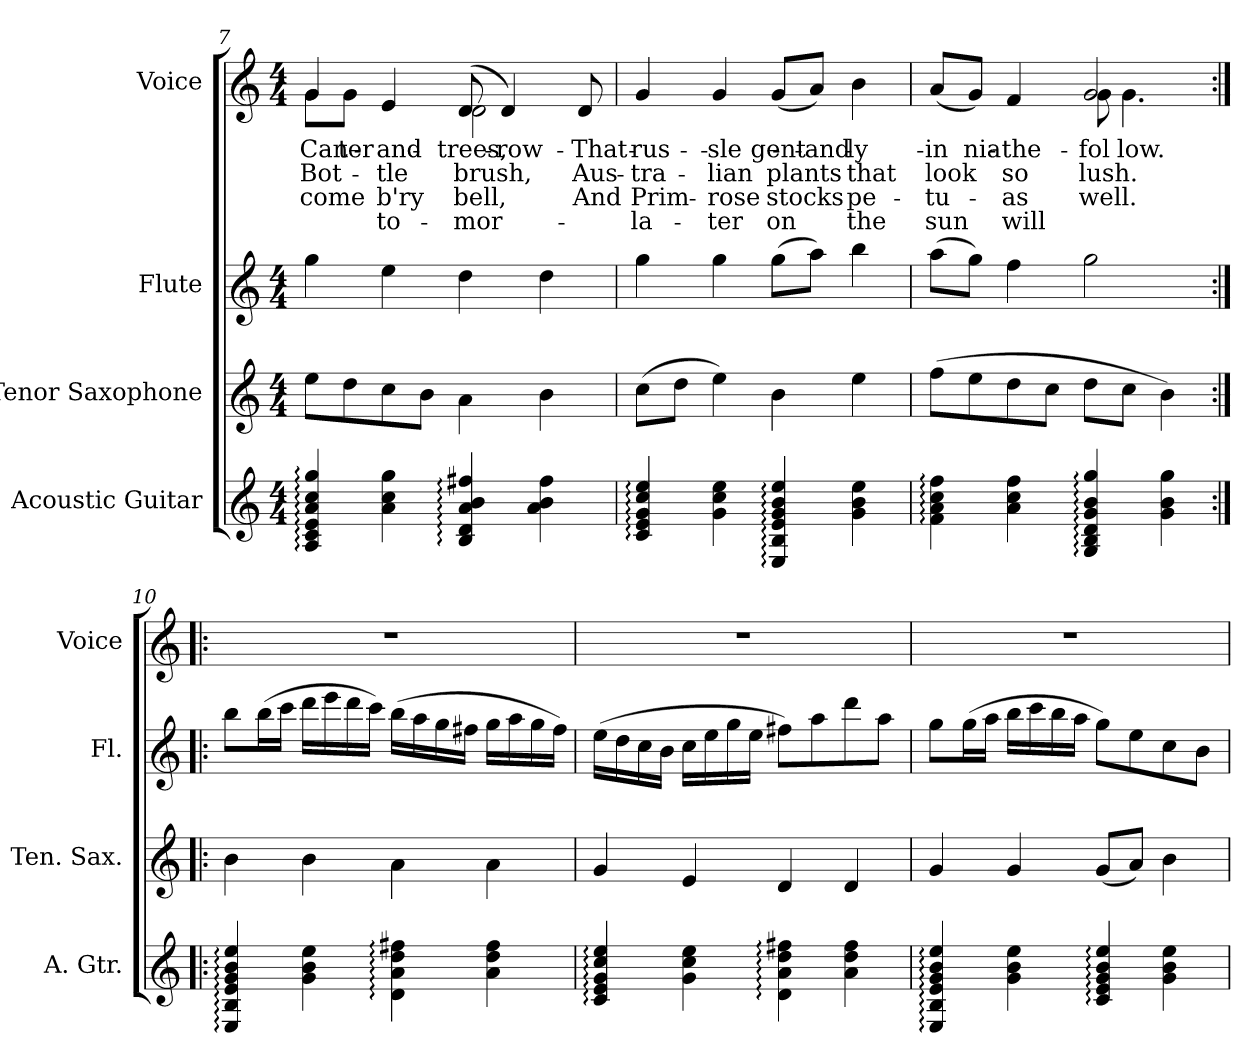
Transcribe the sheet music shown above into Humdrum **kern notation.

**kern	**kern	**kern	**kern	**text	**text	**text	**text
*part4	*part3	*part2	*part1	*part1	*part1	*part1	*part1
*staff4	*staff3	*staff2	*staff1	*staff1	*staff1	*staff1	*staff1
*I"Acoustic Guitar	*I"Tenor Saxophone	*I"Flute	*I"Voice	*	*	*	*
*I'A. Gtr.	*I'Ten. Sax.	*I'Fl.	*I'Voice	*	*	*	*
*clefG2	*clefG2	*clefG2	*clefG2	*	*	*	*
*ITrd7c12	*ITrd8c14	*	*	*	*	*	*
*k[]	*k[]	*k[]	*k[]	*	*	*	*
*C:	*C:	*C:	*C:	*	*	*	*
*M4/4	*M4/4	*M4/4	*M4/4	*	*	*	*
=7	=7	=7	=7	=7	=7	=7	=7
!	!	!	!	!LO:LY:b:color=#000000	!LO:LY:b:color=#000000	!LO:LY:b:color=#000000	!
*	*	*	*^	*	*	*	*
!	!	!	!	!	!LO:LY:b:color=#000000	!	!	!
4AAi/: 4Ci: 4Ei: 4Ai: 4ci: 4gi:	8ei\L	4ggi\	4gi/	8gi\L	Can-	Bot-	come	.
!	!	!	!	!	!LO:LY:b:color=#000000	!	!	!
.	8di\	.	.	8gi\J	-ter-	.	.	.
!	!	!	!	!	!LO:LY:b:color=#000000	!LO:LY:b:color=#000000	!LO:LY:b:color=#000000	!LO:LY:b:color=#000000
4Ai\ 4ci 4gi	8ci\	4eei\	4ei/	4ryy	and	-tle	-b'ry	to-
.	8Bi\J	.	.	.	.	.	.	.
!	!	!	!	!	!LO:LY:b:color=#000000	!LO:LY:b:color=#000000	!LO:LY:b:color=#000000	!LO:LY:b:color=#000000
4BBi/: 4Di: 4Ai: 4Bi: 4f#Xi:	4Ai\	4ddi\	(8di/	2di\	trees,	brush,	bell,	-mor-
!	!	!	!	!	!LO:LY:b:color=#000000	!	!	!
.	.	.	4di/)	.	-row	.	.	.
4Ai\ 4Bi 4f#i	4Bi\	4ddi\	.	.	.	.	.	.
!	!	!	!	!	!LO:LY:b:color=#000000	!LO:LY:b:color=#000000	!LO:LY:b:color=#000000	!
.	.	.	8di/	.	That	Aus-	And	.
*	*	*	*v	*v	*	*	*	*
=8	=8	=8	=8	=8	=8	=8	=8
!	!	!	!	!LO:LY:b:color=#000000	!LO:LY:b:color=#000000	!LO:LY:b:color=#000000	!LO:LY:b:color=#000000
4Ci/: 4Ei: 4Gi: 4ci: 4ei:	(8ci\L	4ggi\	4gi/	rus-	-tra-	Prim-	la-
.	8di\J	.	.	.	.	.	.
!	!	!	!	!LO:LY:b:color=#000000	!LO:LY:b:color=#000000	!LO:LY:b:color=#000000	!LO:LY:b:color=#000000
4Gi\ 4ci 4ei	4ei\)	4ggi\	4gi/	-sle	-lian	-rose	-ter
!	!	!	!	!LO:LY:b:color=#000000	!LO:LY:b:color=#000000	!LO:LY:b:color=#000000	!LO:LY:b:color=#000000
4EEi/: 4BBi: 4Ei: 4Gi: 4Bi: 4ei:	4Bi\	(8ggi\L	(8gi/L	gent-	plants	stocks	on
!	!	!	!	!LO:LY:b:color=#000000	!	!	!
.	.	8aai\J)	8ai/J)	and	.	.	.
!	!	!	!	!LO:LY:b:color=#000000	!LO:LY:b:color=#000000	!LO:LY:b:color=#000000	!LO:LY:b:color=#000000
4Gi\ 4Bi 4ei	4ei\	4bbi\	4bi\	-ly	that	pe-	the
=9	=9	=9	=9	=9	=9	=9	=9
!	!	!	!	!LO:LY:b:color=#000000	!LO:LY:b:color=#000000	!LO:LY:b:color=#000000	!LO:LY:b:color=#000000
*	*	*	*^	*	*	*	*
4Fi\: 4Ai: 4ci: 4fi:	(8fi\L	(8aai\L	(8ai/L	2ryy	in	look	-tu-	sun
!	!	!	!	!	!LO:LY:b:color=#000000	!	!	!
.	8ei\	8ggi\J)	8gi/J)	.	-nia	.	.	.
!	!	!	!	!	!LO:LY:b:color=#000000	!LO:LY:b:color=#000000	!LO:LY:b:color=#000000	!LO:LY:b:color=#000000
4Ai\ 4ci 4fi	8di\	4ffi\	4fi/	.	the	so	as	will
.	8ci\J	.	.	.	.	.	.	.
!	!	!	!	!	!LO:LY:b:color=#000000	!LO:LY:b:color=#000000	!LO:LY:b:color=#000000	!
!	!	!	!	!	!LO:LY:b:color=#000000	!	!	!
4GGi/: 4BBi: 4Di: 4Gi: 4Bi: 4gi:	8di\L	2ggi\	2gi/	8gi\	fol-	lush.	well.	.
!	!	!	!	!	!LO:LY:b:color=#000000	!	!	!
.	8ci\J	.	.	4.gi\	-low.	.	.	.
4Gi\ 4Bi 4gi	4Bi\)	.	.	.	.	.	.	.
*	*	*	*v	*v	*	*	*	*
!!LO:LB:g=z
=10:|!|:	=10:|!|:	=10:|!|:	=10:|!|:	=10:|!|:	=10:|!|:	=10:|!|:	=10:|!|:
4EEi/: 4BBi: 4Ei: 4Gi: 4Bi: 4ei:	4Bi\	8bbi\L	1r	.	.	.	.
.	.	(16bbi\L	.	.	.	.	.
.	.	16ccci\JJ	.	.	.	.	.
4Gi\ 4Bi 4ei	4Bi\	16dddi\LL	.	.	.	.	.
.	.	16eeei\	.	.	.	.	.
.	.	16dddi\	.	.	.	.	.
.	.	16ccci\JJ)	.	.	.	.	.
4Di\: 4Ai: 4di: 4f#Xi:	4Ai\	(16bbi\LL	.	.	.	.	.
.	.	16aai\	.	.	.	.	.
.	.	16ggi\	.	.	.	.	.
.	.	16ff#Xi\JJ	.	.	.	.	.
4Ai\ 4di 4f#i	4Ai\	16ggi\LL	.	.	.	.	.
.	.	16aai\	.	.	.	.	.
.	.	16ggi\	.	.	.	.	.
.	.	16ff#i\JJ)	.	.	.	.	.
=11	=11	=11	=11	=11	=11	=11	=11
4Ci/: 4Ei: 4Gi: 4ci: 4ei:	4Gi/	(16eei\LL	1r	.	.	.	.
.	.	16ddi\	.	.	.	.	.
.	.	16cci\	.	.	.	.	.
.	.	16bi\JJ	.	.	.	.	.
4Gi\ 4ci 4ei	4Ei/	16cci\LL	.	.	.	.	.
.	.	16eei\	.	.	.	.	.
.	.	16ggi\	.	.	.	.	.
.	.	16eei\JJ	.	.	.	.	.
4Di\: 4Ai: 4di: 4f#Xi:	4Di/	8ff#Xi\L)	.	.	.	.	.
.	.	8aai\	.	.	.	.	.
4Ai\ 4di 4f#i	4Di/	8dddi\	.	.	.	.	.
.	.	8aai\J	.	.	.	.	.
=12	=12	=12	=12	=12	=12	=12	=12
4EEi/: 4BBi: 4Ei: 4Gi: 4Bi: 4ei:	4Gi/	8ggi\L	1r	.	.	.	.
.	.	(16ggi\L	.	.	.	.	.
.	.	16aai\JJ	.	.	.	.	.
4Gi\ 4Bi 4ei	4Gi/	16bbi\LL	.	.	.	.	.
.	.	16ccci\	.	.	.	.	.
.	.	16bbi\	.	.	.	.	.
.	.	16aai\JJ	.	.	.	.	.
4Ci/: 4Ei: 4Gi: 4Bi: 4ei:	(8Gi/L	8ggi\L)	.	.	.	.	.
.	8Ai/J)	8eei\	.	.	.	.	.
4Gi\ 4Bi 4ei	4Bi\	8cci\	.	.	.	.	.
.	.	8bi\J	.	.	.	.	.
=	=	=	=	=	=	=	=
*-	*-	*-	*-	*-	*-	*-	*-
